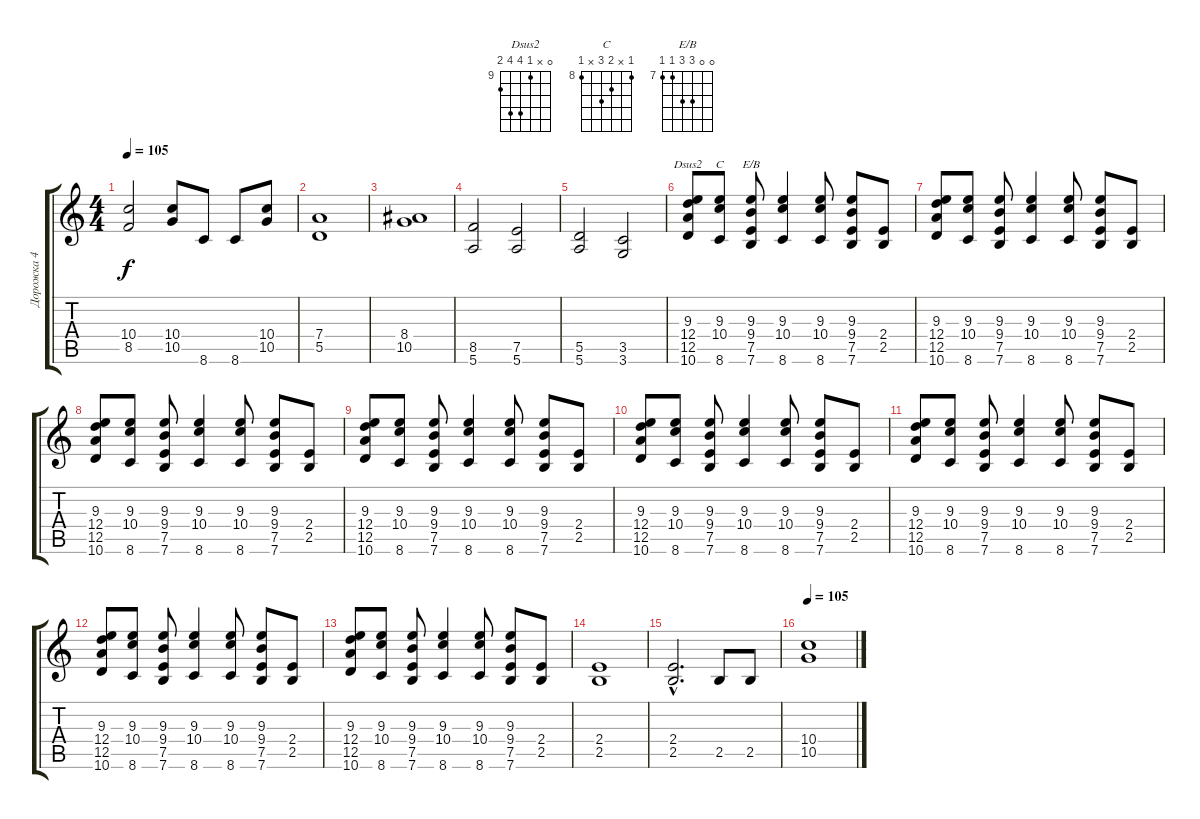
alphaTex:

\track ("Дорожка 4" "Дорожка 4") {instrument overdrivenguitar}
\staff {score tabs}
\tuning (E4 B3 G3 D3 A2 E2) {hide}
\chord ("Dsus2" 0 x 9 12 12 10) {firstfret 9}
\chord ("C" 8 x 9 10 x 8) {firstfret 8}
\chord ("E/B" 0 0 9 9 7 7) {firstfret 7}
\ts (4 4)
\tempo 105
\clef g2
\ks c
(10.4{t} 8.5{t}).2{dy f} (10.4 10.5).8 8.6.8 8.6.8 (10.4 10.5).8 |
(7.4 5.5).1 |
(8.4 10.5).1 |
(8.5 5.6).2 (7.5 5.6).2 |
(5.5 5.6).2 (3.5 3.6).2 |
(9.3 12.4 12.5 10.6).8{ch "Dsus2"} (9.3 10.4 8.6).8{ch "C"} (9.3 9.4 7.5 7.6).8{ch "E/B"} (9.3 10.4 8.6).4 (9.3 10.4 8.6).8 (9.3 9.4 7.5 7.6).8 (2.4 2.5).8 |
(9.3 12.4 12.5 10.6).8 (9.3 10.4 8.6).8 (9.3 9.4 7.5 7.6).8 (9.3 10.4 8.6).4 (9.3 10.4 8.6).8 (9.3 9.4 7.5 7.6).8 (2.4 2.5).8 |
(9.3 12.4 12.5 10.6).8 (9.3 10.4 8.6).8 (9.3 9.4 7.5 7.6).8 (9.3 10.4 8.6).4 (9.3 10.4 8.6).8 (9.3 9.4 7.5 7.6).8 (2.4 2.5).8 |
(9.3 12.4 12.5 10.6).8 (9.3 10.4 8.6).8 (9.3 9.4 7.5 7.6).8 (9.3 10.4 8.6).4 (9.3 10.4 8.6).8 (9.3 9.4 7.5 7.6).8 (2.4 2.5).8 |
(9.3 12.4 12.5 10.6).8 (9.3 10.4 8.6).8 (9.3 9.4 7.5 7.6).8 (9.3 10.4 8.6).4 (9.3 10.4 8.6).8 (9.3 9.4 7.5 7.6).8 (2.4 2.5).8 |
(9.3 12.4 12.5 10.6).8 (9.3 10.4 8.6).8 (9.3 9.4 7.5 7.6).8 (9.3 10.4 8.6).4 (9.3 10.4 8.6).8 (9.3 9.4 7.5 7.6).8 (2.4 2.5).8 |
(9.3 12.4 12.5 10.6).8 (9.3 10.4 8.6).8 (9.3 9.4 7.5 7.6).8 (9.3 10.4 8.6).4 (9.3 10.4 8.6).8 (9.3 9.4 7.5 7.6).8 (2.4 2.5).8 |
(9.3 12.4 12.5 10.6).8 (9.3 10.4 8.6).8 (9.3 9.4 7.5 7.6).8 (9.3 10.4 8.6).4 (9.3 10.4 8.6).8 (9.3 9.4 7.5 7.6).8 (2.4 2.5).8 |
(2.4 2.5).1 |
(2.4{hac} 2.5{hac}).2{d} 2.5.8 2.5.8 |
\tempo 105
(10.4 10.5).1
